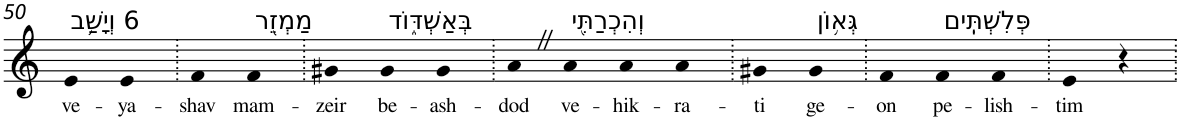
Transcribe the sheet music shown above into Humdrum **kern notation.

**kern	**text
*part1	*part1
*staff1	*staff1
*I"Piano	*
*I'Pno	*
!!LO:PB:g=z
*clefG2	*
*k[]	*
=50	=50
!LO:TX:a:t=6 וְיָשַׁ֥ב	!
!	!LO:LY:b
4e	ve-
!	!LO:LY:b
4e	-ya-
=51.	=51.
!	!LO:LY:b
4f	-shav
!LO:TX:a:t=מַמְזֵ֖ר	!
!	!LO:LY:b
4f	mam-
=52.	=52.
!	!LO:LY:b
4g#X	-zeir
!LO:TX:a:t=בְּאַשְׁדּ֑וֹד	!
!	!LO:LY:b
4g#	be-
!	!LO:LY:b
4g#	-ash-
=53.	=53.
!	!LO:LY:b
4aZ	-dod
!LO:TX:a:t=וְהִכְרַתִּ֖י	!
!	!LO:LY:b
4a	ve-
!	!LO:LY:b
4a	-hik-
!	!LO:LY:b
4a	-ra-
=54.	=54.
!	!LO:LY:b
4g#X	-ti
!LO:TX:a:t=גְּא֥וֹן	!
!	!LO:LY:b
4g#	ge-
=55.	=55.
!	!LO:LY:b
4f	-on
!LO:TX:a:t=פְּלִשְׁתִּֽים	!
!	!LO:LY:b
4f	pe-
!	!LO:LY:b
4f	-lish-
=56.	=56.
!	!LO:LY:b
4e	-tim
4r	.
=.	=.
*-	*-
